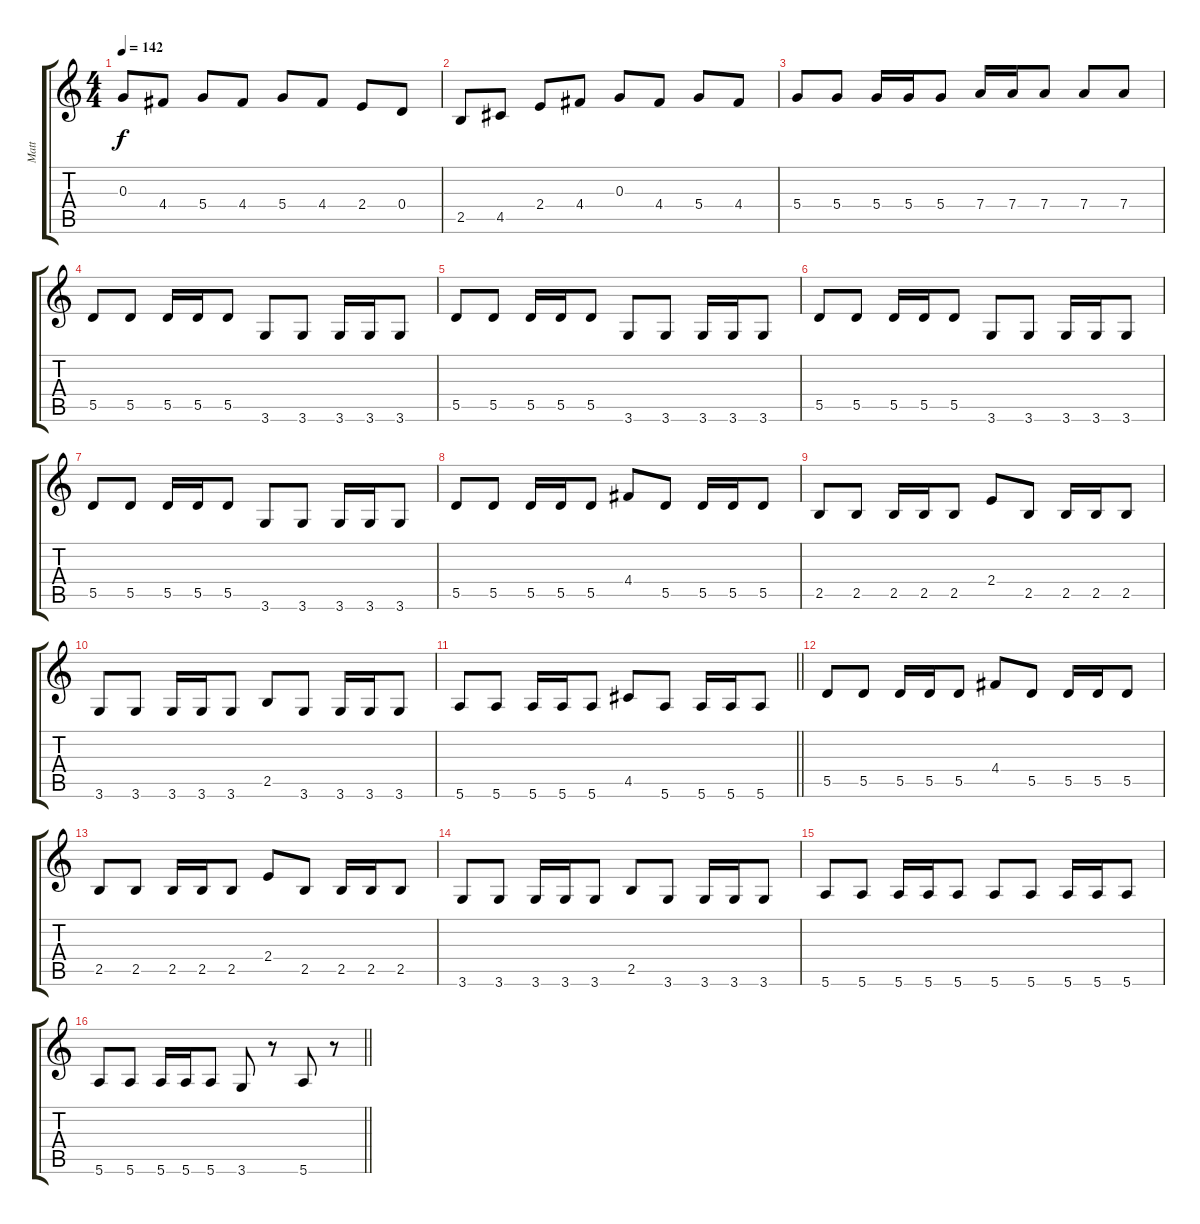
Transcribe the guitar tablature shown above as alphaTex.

\track ("Matt" "Matt") {instrument electricbassfinger}
\staff {score tabs}
\tuning (E4 B3 G3 D3 A2 E2) {hide}
\ts (4 4)
\tempo 142
\clef g2
\ks c
0.3.8{dy f} 4.4.8 5.4.8 4.4.8 5.4.8 4.4.8 2.4.8 0.4.8 |
2.5.8 4.5.8 2.4.8 4.4.8 0.3.8 4.4.8 5.4.8 4.4.8 |
5.4.8 5.4.8 5.4.16 5.4.16 5.4.8 7.4.16 7.4.16 7.4.8 7.4.8 7.4.8 |
5.5.8 5.5.8 5.5.16 5.5.16 5.5.8 3.6.8 3.6.8 3.6.16 3.6.16 3.6.8 |
5.5.8 5.5.8 5.5.16 5.5.16 5.5.8 3.6.8 3.6.8 3.6.16 3.6.16 3.6.8 |
5.5.8 5.5.8 5.5.16 5.5.16 5.5.8 3.6.8 3.6.8 3.6.16 3.6.16 3.6.8 |
5.5.8 5.5.8 5.5.16 5.5.16 5.5.8 3.6.8 3.6.8 3.6.16 3.6.16 3.6.8 |
5.5.8 5.5.8 5.5.16 5.5.16 5.5.8 4.4.8 5.5.8 5.5.16 5.5.16 5.5.8 |
2.5.8 2.5.8 2.5.16 2.5.16 2.5.8 2.4.8 2.5.8 2.5.16 2.5.16 2.5.8 |
3.6.8 3.6.8 3.6.16 3.6.16 3.6.8 2.5.8 3.6.8 3.6.16 3.6.16 3.6.8 |
\barLineRight lightlight
5.6.8 5.6.8 5.6.16 5.6.16 5.6.8 4.5.8 5.6.8 5.6.16 5.6.16 5.6.8 |
5.5.8 5.5.8 5.5.16 5.5.16 5.5.8 4.4.8 5.5.8 5.5.16 5.5.16 5.5.8 |
2.5.8 2.5.8 2.5.16 2.5.16 2.5.8 2.4.8 2.5.8 2.5.16 2.5.16 2.5.8 |
3.6.8 3.6.8 3.6.16 3.6.16 3.6.8 2.5.8 3.6.8 3.6.16 3.6.16 3.6.8 |
5.6.8 5.6.8 5.6.16 5.6.16 5.6.8 5.6.8 5.6.8 5.6.16 5.6.16 5.6.8 |
\barLineRight lightlight
5.6.8 5.6.8 5.6.16 5.6.16 5.6.8 3.6.8 r.8 5.6.8 r.8
